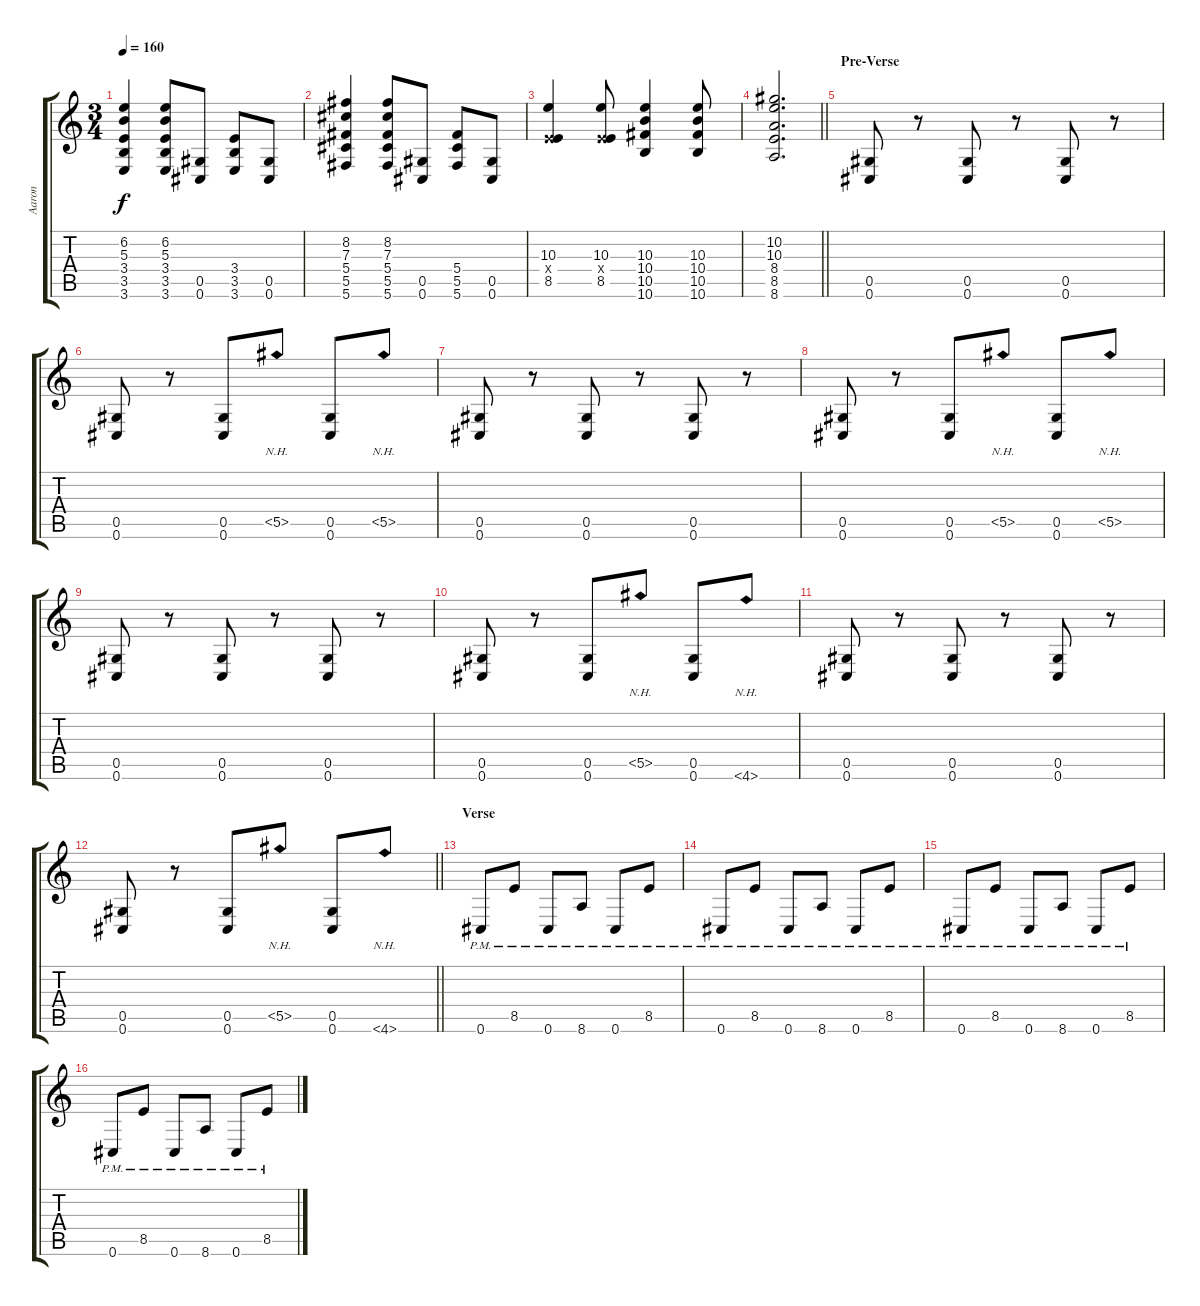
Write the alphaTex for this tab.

\track ("Aaron" "Aaron") {instrument distortionguitar}
\staff {score tabs}
\tuning (Eb4 Bb3 Gb3 Db3 Ab2 Db2) {hide}
\ts (3 4)
\tempo 160
\clef g2
\ks c
(6.2 5.3 3.4 3.5 3.6).4{dy f} (6.2 5.3 3.4 3.5 3.6).8 (0.5 0.6).8 (3.4 3.5 3.6).8 (0.5 0.6).8 |
(8.2 7.3 5.4 5.5 5.6).4 (8.2 7.3 5.4 5.5 5.6).8 (0.5 0.6).8 (5.4 5.5 5.6).8 (0.5 0.6).8 |
(10.3 3.4{x} 8.5).4 (10.3 3.4{x} 8.5).8 (10.3 10.4 10.5 10.6).4 (10.3 10.4 10.5 10.6).8 |
\barLineRight lightlight
(10.2 10.3 8.4 8.5 8.6).2{d} |
\section ("" "Pre-Verse")
(0.5 0.6).8{instrument distortionguitar} r.8 (0.5 0.6).8 r.8 (0.5 0.6).8 r.8 |
(0.5 0.6).8 r.8 (0.5 0.6).8 5.5{nh}.8 (0.5 0.6).8 5.5{nh}.8 |
(0.5 0.6).8 r.8 (0.5 0.6).8 r.8 (0.5 0.6).8 r.8 |
(0.5 0.6).8 r.8 (0.5 0.6).8 5.5{nh}.8 (0.5 0.6).8 5.5{nh}.8 |
(0.5 0.6).8 r.8 (0.5 0.6).8 r.8 (0.5 0.6).8 r.8 |
(0.5 0.6).8 r.8 (0.5 0.6).8 5.5{nh}.8 (0.5 0.6).8 4.6{nh}.8 |
(0.5 0.6).8 r.8 (0.5 0.6).8 r.8 (0.5 0.6).8 r.8 |
\barLineRight lightlight
(0.5 0.6).8 r.8 (0.5 0.6).8 5.5{nh}.8 (0.5 0.6).8 4.6{nh}.8 |
\section ("" "Verse")
0.6{pm}.8 8.5{pm}.8 0.6{pm}.8 8.6{pm}.8 0.6{pm}.8 8.5{pm}.8 |
0.6{pm}.8 8.5{pm}.8 0.6{pm}.8 8.6{pm}.8 0.6{pm}.8 8.5{pm}.8 |
0.6{pm}.8 8.5{pm}.8 0.6{pm}.8 8.6{pm}.8 0.6{pm}.8 8.5{pm}.8 |
0.6{pm}.8 8.5{pm}.8 0.6{pm}.8 8.6{pm}.8 0.6{pm}.8 8.5{pm}.8
